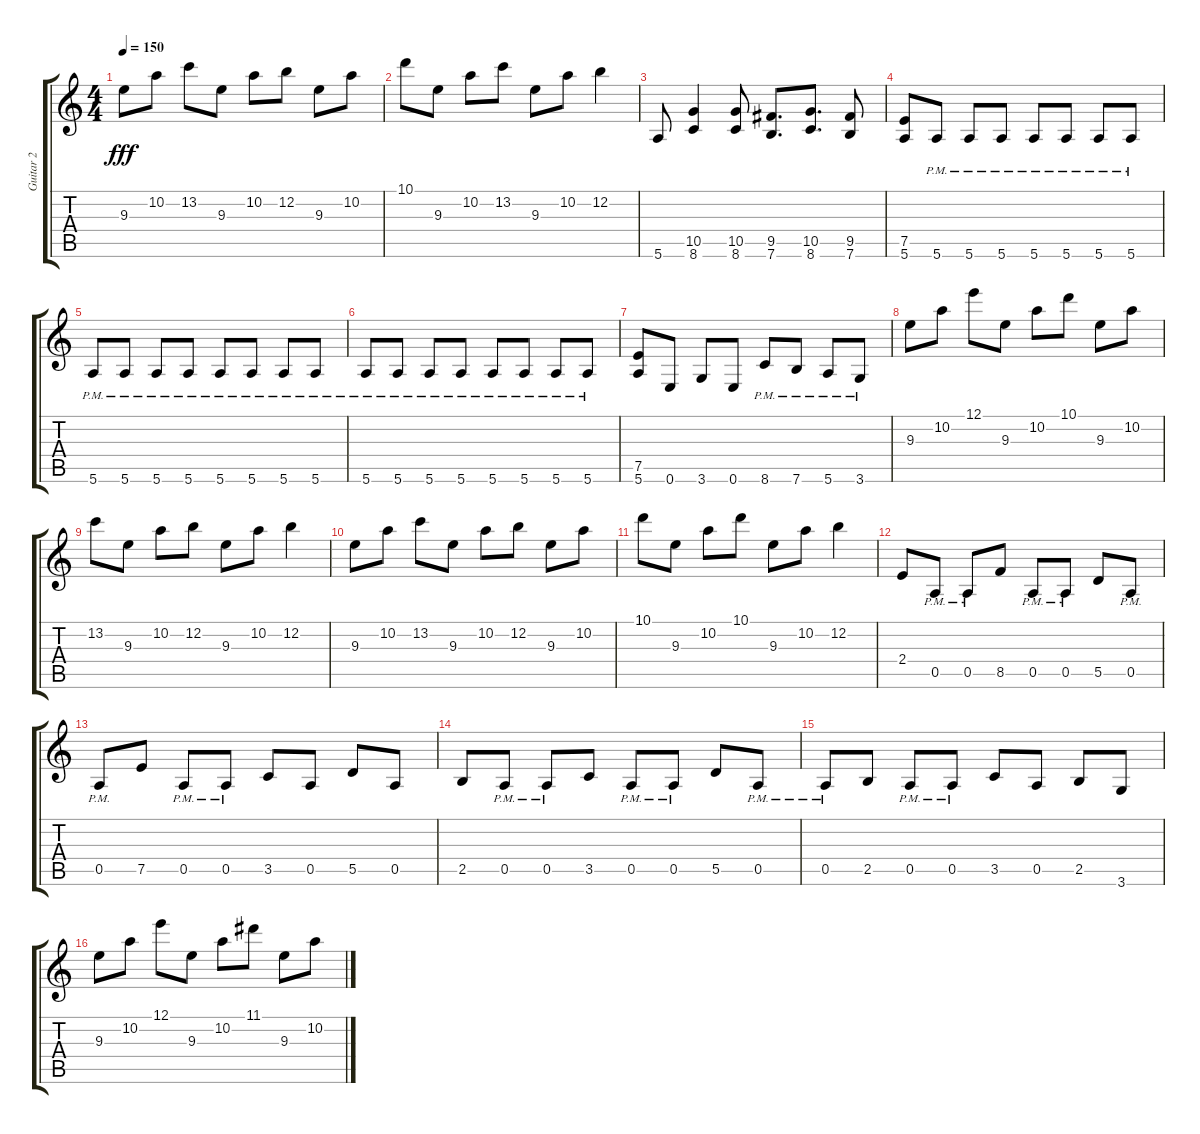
\track ("Guitar 2" "Guitar 2") {instrument distortionguitar}
\staff {score tabs}
\tuning (E4 B3 G3 D3 A2 E2) {hide}
\ts (4 4)
\tempo 150
\clef g2
\ks c
9.3.8{dy fff} 10.2.8 13.2.8 9.3.8 10.2.8 12.2.8 9.3.8 10.2.8 |
10.1.8 9.3.8 10.2.8 13.2.8 9.3.8 10.2.8 12.2.4 |
5.6.8 (10.5 8.6).4 (10.5 8.6).8 (9.5 7.6).8{d} (10.5 8.6).8{d} (9.5 7.6).8 |
(7.5 5.6).8 5.6{pm}.8 5.6{pm}.8 5.6{pm}.8 5.6{pm}.8 5.6{pm}.8 5.6{pm}.8 5.6{pm}.8 |
5.6{pm}.8 5.6{pm}.8 5.6{pm}.8 5.6{pm}.8 5.6{pm}.8 5.6{pm}.8 5.6{pm}.8 5.6{pm}.8 |
5.6{pm}.8 5.6{pm}.8 5.6{pm}.8 5.6{pm}.8 5.6{pm}.8 5.6{pm}.8 5.6{pm}.8 5.6{pm}.8 |
(7.5 5.6).8 0.6.8 3.6.8 0.6.8 8.6{pm}.8 7.6{pm}.8 5.6{pm}.8 3.6{pm}.8 |
9.3.8 10.2.8 12.1.8 9.3.8 10.2.8 10.1.8 9.3.8 10.2.8 |
13.2.8 9.3.8 10.2.8 12.2.8 9.3.8 10.2.8 12.2.4 |
9.3.8 10.2.8 13.2.8 9.3.8 10.2.8 12.2.8 9.3.8 10.2.8 |
10.1.8 9.3.8 10.2.8 10.1.8 9.3.8 10.2.8 12.2.4 |
2.4.8 0.5{pm}.8 0.5{pm}.8 8.5.8 0.5{pm}.8 0.5{pm}.8 5.5.8 0.5{pm}.8 |
0.5{pm}.8 7.5.8 0.5{pm}.8 0.5{pm}.8 3.5.8 0.5.8 5.5.8 0.5.8 |
2.5.8 0.5{pm}.8 0.5{pm}.8 3.5.8 0.5{pm}.8 0.5{pm}.8 5.5.8 0.5{pm}.8 |
0.5{pm}.8 2.5.8 0.5{pm}.8 0.5{pm}.8 3.5.8 0.5.8 2.5.8 3.6.8 |
9.3.8 10.2.8 12.1.8 9.3.8 10.2.8 11.1.8 9.3.8 10.2.8
